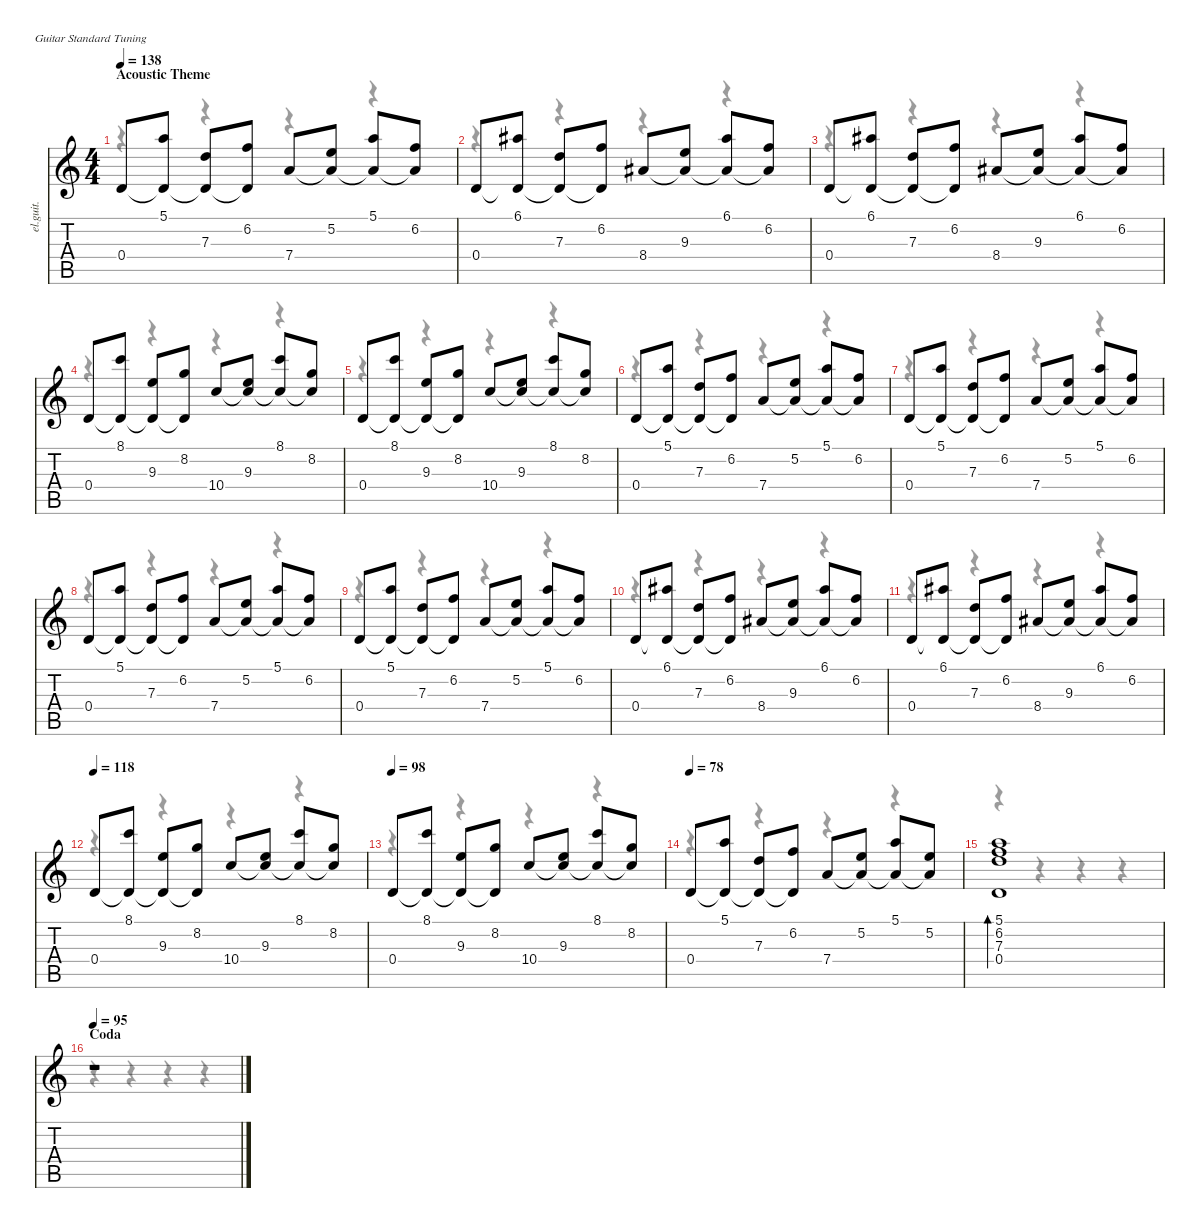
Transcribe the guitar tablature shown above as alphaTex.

\defaultSystemsLayout 4
\hideDynamics
\bracketExtendMode nobrackets
\track ("James Hetfield" "el.guit.") {instrument electricguitarclean}
\staff {score tabs}
\tuning (E4 B3 G3 D3 A2 E2)
\voice
\ts (4 4)
\section ("" "Acoustic Theme")
\tempo 138
\clef g2
\ks c
0.4.8{dy mf beam Up} (5.1 0.4{t}).8{dy f beam Up} (7.3 0.4{t}).8{beam Up} (6.2 0.4{t}).8{beam Up} 7.4.8{dy mf beam Up} (5.2 7.4{t}).8{dy f beam Up} (5.1 7.4{t}).8{beam Up} (6.2 7.4{t}).8{beam Up} |
0.4.8{dy mf beam Up} (6.1{acc #} 0.4{t}).8{dy f beam Up} (7.3 0.4{t}).8{beam Up} (6.2 0.4{t}).8{beam Up} 8.4{acc #}.8{dy mf beam Up} (9.3 8.4{t acc #}).8{dy f beam Up} (6.1{acc #} 8.4{t acc #}).8{beam Up} (6.2 8.4{t acc #}).8{beam Up} |
0.4.8{dy mf beam Up} (6.1{acc #} 0.4{t}).8{dy f beam Up} (7.3 0.4{t}).8{beam Up} (6.2 0.4{t}).8{beam Up} 8.4{acc #}.8{dy mf beam Up} (9.3 8.4{t acc #}).8{dy f beam Up} (6.1{acc #} 8.4{t acc #}).8{beam Up} (6.2 8.4{t acc #}).8{beam Up} |
0.4.8{dy mf beam Up} (8.1 0.4{t}).8{dy f beam Up} (9.3 0.4{t}).8{beam Up} (8.2 0.4{t}).8{beam Up} 10.4.8{dy mf beam Up} (9.3 10.4{t}).8{dy f beam Up} (8.1 10.4{t}).8{beam Up} (8.2 10.4{t}).8{beam Up} |
0.4.8{dy mf beam Up} (8.1 0.4{t}).8{dy f beam Up} (9.3 0.4{t}).8{beam Up} (8.2 0.4{t}).8{beam Up} 10.4.8{dy mf beam Up} (9.3 10.4{t}).8{dy f beam Up} (8.1 10.4{t}).8{beam Up} (8.2 10.4{t}).8{beam Up} |
0.4.8{dy mf beam Up} (5.1 0.4{t}).8{dy f beam Up} (7.3 0.4{t}).8{beam Up} (6.2 0.4{t}).8{beam Up} 7.4.8{dy mf beam Up} (5.2 7.4{t}).8{dy f beam Up} (5.1 7.4{t}).8{beam Up} (6.2 7.4{t}).8{beam Up} |
0.4.8{dy mf beam Up} (5.1 0.4{t}).8{dy f beam Up} (7.3 0.4{t}).8{beam Up} (6.2 0.4{t}).8{beam Up} 7.4.8{dy mf beam Up} (5.2 7.4{t}).8{dy f beam Up} (5.1 7.4{t}).8{beam Up} (6.2 7.4{t}).8{beam Up} |
0.4.8{dy mf beam Up} (5.1 0.4{t}).8{dy f beam Up} (7.3 0.4{t}).8{beam Up} (6.2 0.4{t}).8{beam Up} 7.4.8{dy mf beam Up} (5.2 7.4{t}).8{dy f beam Up} (5.1 7.4{t}).8{beam Up} (6.2 7.4{t}).8{beam Up} |
0.4.8{dy mf beam Up} (5.1 0.4{t}).8{dy f beam Up} (7.3 0.4{t}).8{beam Up} (6.2 0.4{t}).8{beam Up} 7.4.8{dy mf beam Up} (5.2 7.4{t}).8{dy f beam Up} (5.1 7.4{t}).8{beam Up} (6.2 7.4{t}).8{beam Up} |
0.4.8{dy mf beam Up} (6.1{acc #} 0.4{t}).8{dy f beam Up} (7.3 0.4{t}).8{beam Up} (6.2 0.4{t}).8{beam Up} 8.4{acc #}.8{dy mf beam Up} (9.3 8.4{t acc #}).8{dy f beam Up} (6.1{acc #} 8.4{t acc #}).8{beam Up} (6.2 8.4{t acc #}).8{beam Up} |
0.4.8{dy mf beam Up} (6.1{acc #} 0.4{t}).8{dy f beam Up} (7.3 0.4{t}).8{beam Up} (6.2 0.4{t}).8{beam Up} 8.4{acc #}.8{dy mf beam Up} (9.3 8.4{t acc #}).8{dy f beam Up} (6.1{acc #} 8.4{t acc #}).8{beam Up} (6.2 8.4{t acc #}).8{beam Up} |
\tempo 118
0.4.8{dy mf beam Up} (8.1 0.4{t}).8{dy f beam Up} (9.3 0.4{t}).8{beam Up} (8.2 0.4{t}).8{beam Up} 10.4.8{dy mf beam Up} (9.3 10.4{t}).8{dy f beam Up} (8.1 10.4{t}).8{beam Up} (8.2 10.4{t}).8{beam Up} |
\tempo 98
0.4.8{dy mf beam Up} (8.1 0.4{t}).8{dy f beam Up} (9.3 0.4{t}).8{beam Up} (8.2 0.4{t}).8{beam Up} 10.4.8{dy mf beam Up} (9.3 10.4{t}).8{dy f beam Up} (8.1 10.4{t}).8{beam Up} (8.2 10.4{t}).8{beam Up} |
\tempo 78
0.4.8{dy mf beam Up} (5.1 0.4{t}).8{dy f beam Up} (7.3 0.4{t}).8{beam Up} (6.2 0.4{t}).8{beam Up} 7.4.8{dy mf beam Up} (5.2 7.4{t}).8{dy f beam Up} (5.1 7.4{t}).8{beam Up} (5.2 7.4{t}).8{beam Up} |
(5.1 6.2 7.3 0.4).1{bd 120 beam Up} |
\section ("" "Coda")
\tempo 95
r.1{beam Up}
\voice
\clef g2
\ottava regular
\simile none
\ks c
r.4{dy mf beam Down} r.4{beam Down} r.4{beam Down} r.4{beam Down} |
r.4{beam Down} r.4{beam Down} r.4{beam Down} r.4{beam Down} |
r.4{beam Down} r.4{beam Down} r.4{beam Down} r.4{beam Down} |
r.4{beam Down} r.4{beam Down} r.4{beam Down} r.4{beam Down} |
r.4{beam Down} r.4{beam Down} r.4{beam Down} r.4{beam Down} |
r.4{beam Down} r.4{beam Down} r.4{beam Down} r.4{beam Down} |
r.4{beam Down} r.4{beam Down} r.4{beam Down} r.4{beam Down} |
r.4{beam Down} r.4{beam Down} r.4{beam Down} r.4{beam Down} |
r.4{beam Down} r.4{beam Down} r.4{beam Down} r.4{beam Down} |
r.4{beam Down} r.4{beam Down} r.4{beam Down} r.4{beam Down} |
r.4{beam Down} r.4{beam Down} r.4{beam Down} r.4{beam Down} |
r.4{beam Down} r.4{beam Down} r.4{beam Down} r.4{beam Down} |
r.4{beam Down} r.4{beam Down} r.4{beam Down} r.4{beam Down} |
r.4{beam Down} r.4{beam Down} r.4{beam Down} r.4{beam Down} |
r.4{bd 120 beam Down} r.4{beam Down} r.4{beam Down} r.4{beam Down} |
r.4{beam Down} r.4{beam Down} r.4{beam Down} r.4{beam Down}
